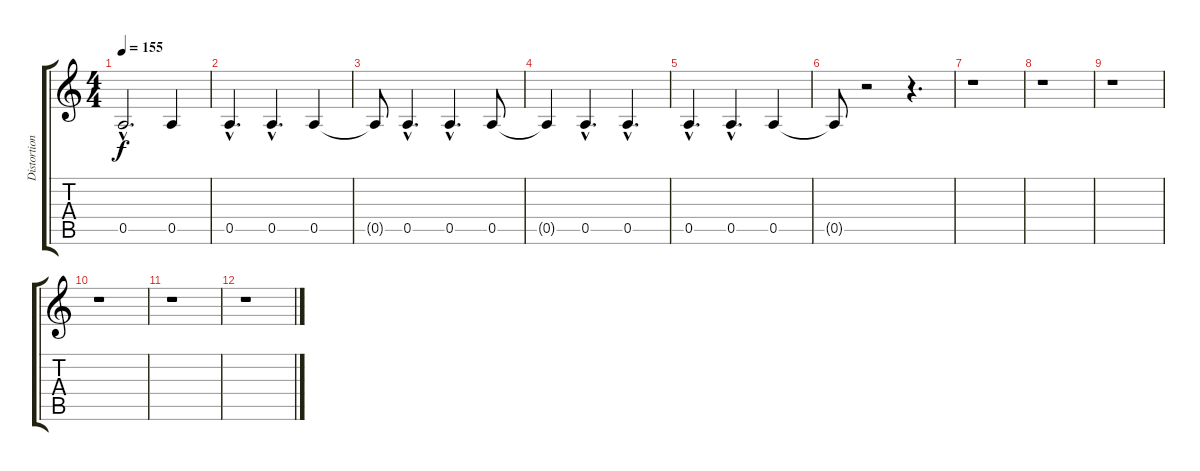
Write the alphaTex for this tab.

\track ("Distortion Guitar" "Distortion") {instrument distortionguitar}
\staff {score tabs}
\tuning (E4 B3 G3 D3 A2 E2) {hide}
\ts (4 4)
\tempo 155
\clef g2
\ks c
0.5{hac t}.2{d dy f} 0.5.4{volume 13} |
0.5{hac}.4{d volume 12} 0.5{hac}.4{d volume 10} 0.5.4{volume 9} |
0.5{t}.8 0.5{hac}.4{d volume 7} 0.5{hac}.4{d volume 7} 0.5.8{volume 6} |
0.5{t}.4 0.5{hac}.4{d volume 6} 0.5{hac}.4{d volume 5} |
0.5{hac}.4{d volume 5} 0.5{hac}.4{d volume 4} 0.5.4{volume 5} |
0.5{t}.8 r.2 r.4{d} |
r.1 |
r.1 |
r.1 |
r.1 |
r.1 |
r.1
